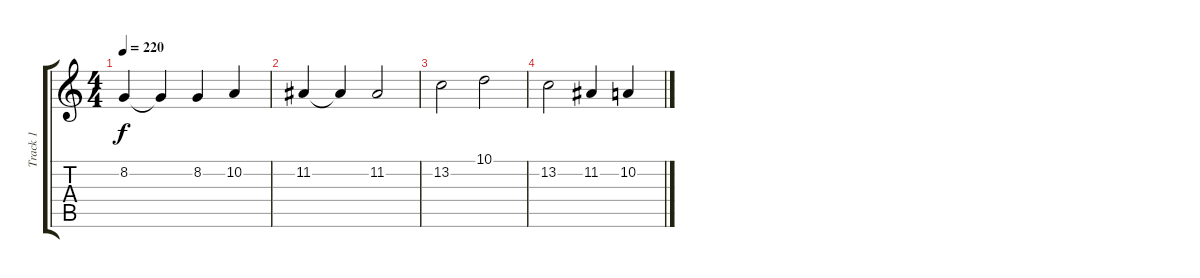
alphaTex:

\track ("Track 1" "Track 1") {instrument flute}
\staff {score tabs}
\tuning (E4 B3 G3 D3 A2 E2) {hide}
\ts (4 4)
\tempo 220
\clef g2
\ks c
8.2.4{dy f} 8.2{t}.4 8.2.4 10.2.4 |
11.2.4 11.2{t}.4 11.2.2 |
13.2.2 10.1.2 |
13.2.2 11.2.4 10.2.4
